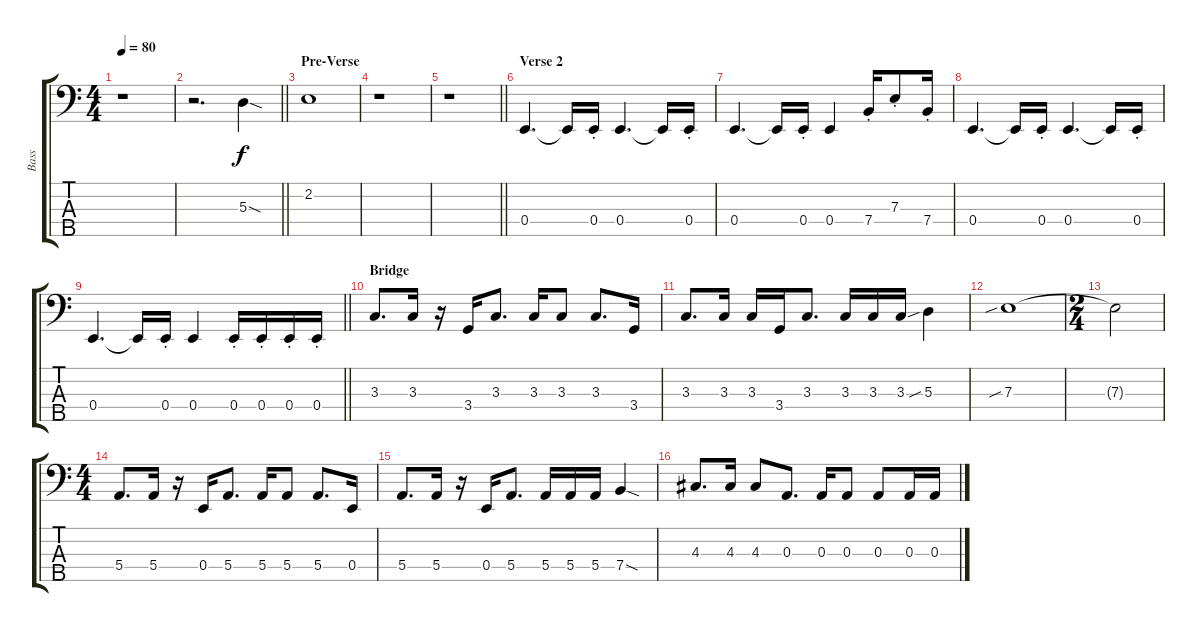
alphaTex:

\track ("Bass" "Bass") {instrument electricbassfinger}
\staff {score tabs}
\tuning (G2 D2 A1 E1 B0) {hide}
\ts (4 4)
\tempo 80
\clef f4
\ks c
r.1{dy f} |
\barLineRight lightlight
r.2{d} 5.3{sod}.4 |
\section ("" "Pre-Verse")
2.2.1 |
r.1 |
\barLineRight lightlight
r.1 |
\section ("" "Verse 2")
0.4.4{d} 0.4{t}.16 0.4{st}.16 0.4.4{d} 0.4{t}.16 0.4{st}.16 |
0.4.4{d} 0.4{t}.16 0.4{st}.16 0.4.4 7.4{st}.16 7.3{st}.8 7.4{st}.16 |
0.4.4{d} 0.4{t}.16 0.4{st}.16 0.4.4{d} 0.4{t}.16 0.4{st}.16 |
\barLineRight lightlight
0.4.4{d} 0.4{t}.16 0.4{st}.16 0.4.4 0.4{st}.16 0.4{st}.16 0.4{st}.16 0.4{st}.16 |
\section ("" "Bridge")
3.3.8{d} 3.3.16 r.16 3.4.16 3.3.8{d} 3.3.16 3.3.8 3.3.8{d} 3.4.16 |
3.3.8{d} 3.3.16 3.3.16 3.4.16 3.3.8{d} 3.3.16 3.3.16 3.3.16 5.3{sib}.4 |
7.3{sib}.1 |
\ts (2 4)
7.3{t}.2 |
\ts (4 4)
5.4.8{d} 5.4.16 r.16 0.4.16 5.4.8{d} 5.4.16 5.4.8 5.4.8{d} 0.4.16 |
5.4.8{d} 5.4.16 r.16 0.4.16 5.4.8{d} 5.4.16 5.4.16 5.4.16 7.4{sod}.4 |
4.3.8{d} 4.3.16 4.3.8 0.3.8{d} 0.3.16 0.3.8 0.3.8 0.3.16 0.3.16
